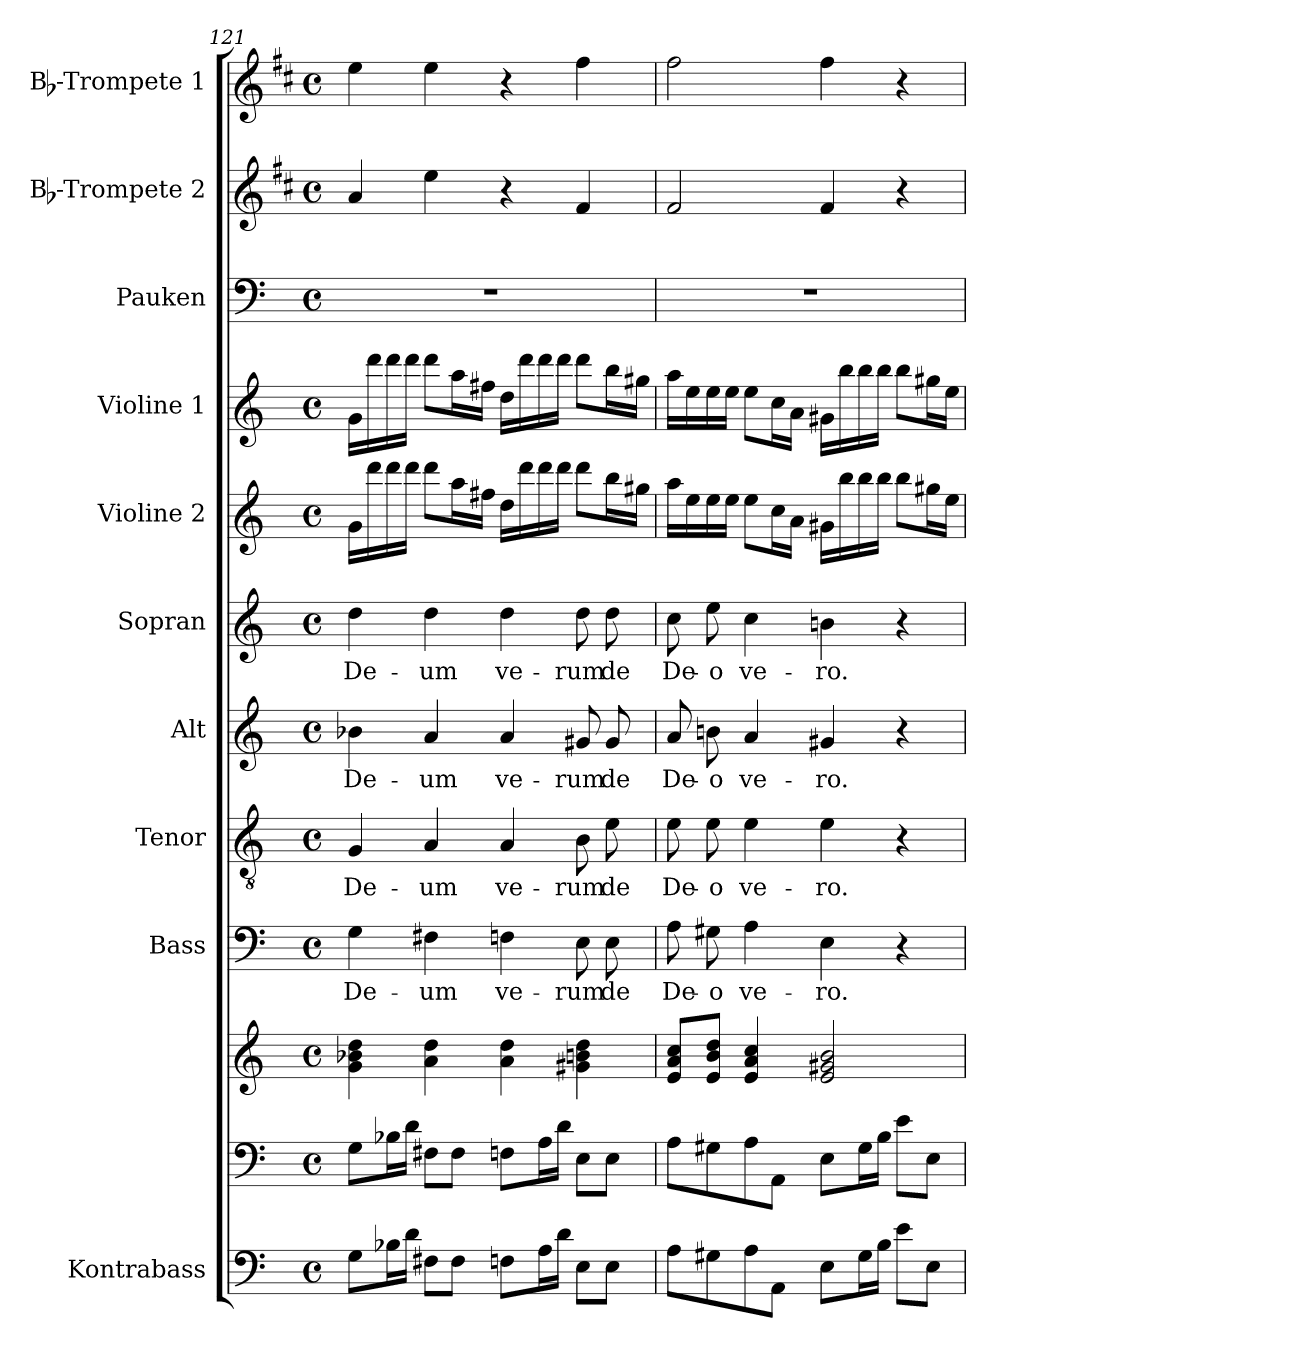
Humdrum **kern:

**kern	**kern	**kern	**kern	**text	**kern	**text	**kern	**text	**kern	**text	**kern	**kern	**kern	**kern	**kern
*part11	*part10	*part10	*part9	*part9	*part8	*part8	*part7	*part7	*part6	*part6	*part5	*part4	*part3	*part2	*part1
*staff12	*staff11	*staff10	*staff9	*staff9	*staff8	*staff8	*staff7	*staff7	*staff6	*staff6	*staff5	*staff4	*staff3	*staff2	*staff1
*I"Kontrabass	*	*	*I"Bass	*	*I"Tenor	*	*I"Alt	*	*I"Sopran	*	*I"Violine 2	*I"Violine 1	*I"Pauken	*I"Bb-Trompete 2	*I"Bb-Trompete 1
*I'Kb.	*	*	*I'B.	*	*I'T.	*	*I'A.	*	*I'S.	*	*I'Vl. 2	*I'Vl. 1	*I'Pk.	*I'Bb Trp. 2	*I'Bb Trp. 1
*clefF4	*clefF4	*clefG2	*clefF4	*	*clefGv2	*	*clefG2	*	*clefG2	*	*clefG2	*clefG2	*clefF4	*clefG2	*clefG2
*ITrd7c12	*	*	*	*	*	*	*	*	*	*	*	*	*	*ITrd1c2	*ITrd1c2
*k[]	*k[]	*k[]	*k[]	*	*k[]	*	*k[]	*	*k[]	*	*k[]	*k[]	*k[]	*k[]	*k[]
*C:	*C:	*C:	*C:	*	*C:	*	*C:	*	*C:	*	*C:	*C:	*C:	*C:	*C:
*M4/4	*M4/4	*M4/4	*M4/4	*	*M4/4	*	*M4/4	*	*M4/4	*	*M4/4	*M4/4	*M4/4	*M4/4	*M4/4
*met(c)	*met(c)	*met(c)	*met(c)	*	*met(c)	*	*met(c)	*	*met(c)	*	*met(c)	*met(c)	*met(c)	*met(c)	*met(c)
=121	=121	=121	=121	=121	=121	=121	=121	=121	=121	=121	=121	=121	=121	=121	=121
!	!	!	!	!LO:LY:b	!	!LO:LY:b	!	!LO:LY:b	!	!LO:LY:b	!	!	!	!	!
8GG\L	8G\L	4g\ 4b-X\ 4dd\	4G\	De-	4G/	De-	4b-X\	De-	4dd\	De-	16g\LL	16g\LL	1r	4g/	4dd\
.	.	.	.	.	.	.	.	.	.	.	16ddd\	16ddd\	.	.	.
16BB-X\L	16B-X\L	.	.	.	.	.	.	.	.	.	16ddd\	16ddd\	.	.	.
16D\JJ	16d\JJ	.	.	.	.	.	.	.	.	.	16ddd\JJ	16ddd\JJ	.	.	.
!	!	!	!	!LO:LY:b	!	!LO:LY:b	!	!LO:LY:b	!	!LO:LY:b	!	!	!	!	!
8FF#X\L	8F#X\L	4a\ 4dd\	4F#X\	-um	4A/	-um	4a/	-um	4dd\	-um	8ddd\L	8ddd\L	.	4dd\	4dd\
8FF#\J	8F#\J	.	.	.	.	.	.	.	.	.	16aa\L	16aa\L	.	.	.
.	.	.	.	.	.	.	.	.	.	.	16ff#X\JJ	16ff#X\JJ	.	.	.
!	!	!	!	!LO:LY:b	!	!LO:LY:b	!	!LO:LY:b	!	!LO:LY:b	!	!	!	!	!
8FFn\L	8Fn\L	4a\ 4dd\	4Fn\	ve-	4A/	ve-	4a/	ve-	4dd\	ve-	16dd\LL	16dd\LL	.	4r	4r
.	.	.	.	.	.	.	.	.	.	.	16ddd\	16ddd\	.	.	.
16AA\L	16A\L	.	.	.	.	.	.	.	.	.	16ddd\	16ddd\	.	.	.
16D\JJ	16d\JJ	.	.	.	.	.	.	.	.	.	16ddd\JJ	16ddd\JJ	.	.	.
!	!	!	!	!LO:LY:b	!	!LO:LY:b	!	!LO:LY:b	!	!LO:LY:b	!	!	!	!	!
8EE\L	8E\L	4g#X\ 4bn\ 4dd\	8E\	-rum	8B\	-rum	8g#X/	-rum	8dd\	-rum	8ddd\L	8ddd\L	.	4e/	4ee\
!	!	!	!	!LO:LY:b	!	!LO:LY:b	!	!LO:LY:b	!	!LO:LY:b	!	!	!	!	!
8EE\J	8E\J	.	8E\	de	8e\	de	8g#/	de	8dd\	de	16bb\L	16bb\L	.	.	.
.	.	.	.	.	.	.	.	.	.	.	16gg#X\JJ	16gg#X\JJ	.	.	.
=122	=122	=122	=122	=122	=122	=122	=122	=122	=122	=122	=122	=122	=122	=122	=122
!	!	!	!	!LO:LY:b	!	!LO:LY:b	!	!LO:LY:b	!	!LO:LY:b	!	!	!	!	!
8AA\L	8A\L	8e/ 8a/ 8cc/L	8A\	De-	8e\	De-	8a/	De-	8cc\	De-	16aa\LL	16aa\LL	1r	2e/	2ee\
.	.	.	.	.	.	.	.	.	.	.	16ee\	16ee\	.	.	.
!	!	!	!	!LO:LY:b	!	!LO:LY:b	!	!LO:LY:b	!	!LO:LY:b	!	!	!	!	!
8GG#X\	8G#X\	8e/ 8b/ 8dd/J	8G#X\	-o	8e\	-o	8bn\	-o	8ee\	-o	16ee\	16ee\	.	.	.
.	.	.	.	.	.	.	.	.	.	.	16ee\JJ	16ee\JJ	.	.	.
!	!	!	!	!LO:LY:b	!	!LO:LY:b	!	!LO:LY:b	!	!LO:LY:b	!	!	!	!	!
8AA\	8A\	4e/ 4a/ 4cc/	4A\	ve-	4e\	ve-	4a/	ve-	4cc\	ve-	8ee\L	8ee\L	.	.	.
8AAA\J	8AA\J	.	.	.	.	.	.	.	.	.	16cc\L	16cc\L	.	.	.
.	.	.	.	.	.	.	.	.	.	.	16a\JJ	16a\JJ	.	.	.
!	!	!	!	!LO:LY:b	!	!LO:LY:b	!	!LO:LY:b	!	!LO:LY:b	!	!	!	!	!
8EE\L	8E\L	2e/ 2g#X/ 2b/	4E\	-ro.	4e\	-ro.	4g#X/	-ro.	4bn\	-ro.	16g#X\LL	16g#X\LL	.	4e/	4ee\
.	.	.	.	.	.	.	.	.	.	.	16bb\	16bb\	.	.	.
16GG#\L	16G#\L	.	.	.	.	.	.	.	.	.	16bb\	16bb\	.	.	.
16BB\JJ	16B\JJ	.	.	.	.	.	.	.	.	.	16bb\JJ	16bb\JJ	.	.	.
8E\L	8e\L	.	4r	.	4r	.	4r	.	4r	.	8bb\L	8bb\L	.	4r	4r
8EE\J	8E\J	.	.	.	.	.	.	.	.	.	16gg#X\L	16gg#X\L	.	.	.
.	.	.	.	.	.	.	.	.	.	.	16ee\JJ	16ee\JJ	.	.	.
=	=	=	=	=	=	=	=	=	=	=	=	=	=	=	=
*-	*-	*-	*-	*-	*-	*-	*-	*-	*-	*-	*-	*-	*-	*-	*-
